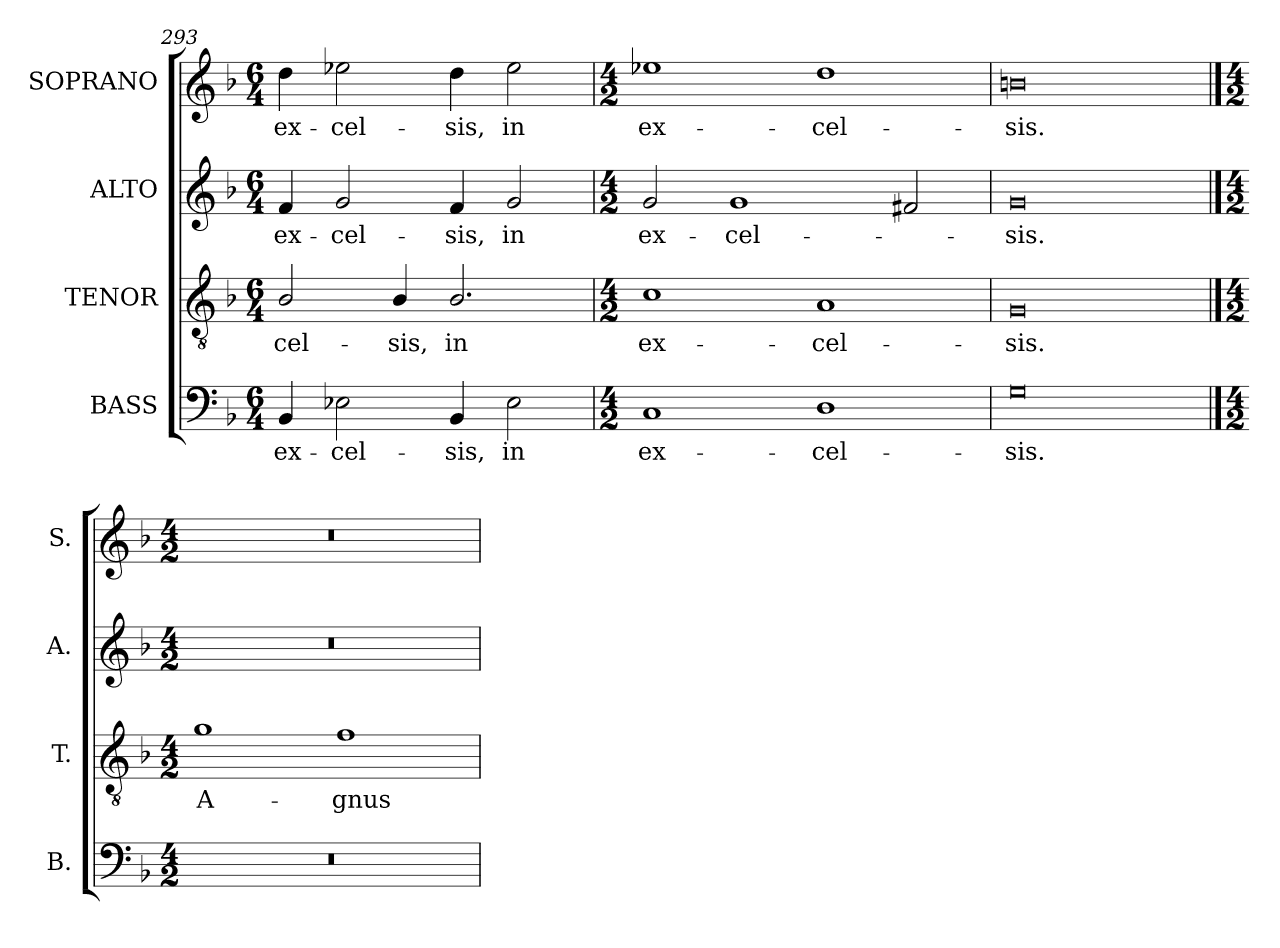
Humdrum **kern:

**kern	**text	**kern	**text	**kern	**text	**kern	**text
*part4	*part4	*part3	*part3	*part2	*part2	*part1	*part1
*staff4	*staff4	*staff3	*staff3	*staff2	*staff2	*staff1	*staff1
*I"BASS	*	*I"TENOR	*	*I"ALTO	*	*I"SOPRANO	*
*I'B.	*	*I'T.	*	*I'A.	*	*I'S.	*
*clefF4	*	*clefGv2	*	*clefG2	*	*clefG2	*
*	*	*ITrd7c12	*	*	*	*	*
*k[b-]	*	*k[b-]	*	*k[b-]	*	*k[b-]	*
*F:	*	*F:	*	*F:	*	*F:	*
*M6/4	*	*M6/4	*	*M6/4	*	*M6/4	*
=293	=293	=293	=293	=293	=293	=293	=293
!	!LO:LY:b:color=#000000	!	!	!	!	!	!
!	!	!	!LO:LY:b:color=#000000	!	!	!	!
!	!	!	!	!	!LO:LY:b:color=#000000	!	!
!	!	!	!	!	!	!	!LO:LY:b:color=#000000
4BB-i/	ex-	2BB-i/	-cel-	4fi/	ex-	4ddi\	ex-
!	!LO:LY:b:color=#000000	!	!	!	!	!	!
!	!	!	!	!	!LO:LY:b:color=#000000	!	!
!	!	!	!	!	!	!	!LO:LY:b:color=#000000
2E-Xi\	-cel-	.	.	2gi/	-cel-	2ee-Xi\	-cel-
!	!	!	!LO:LY:b:color=#000000	!	!	!	!
.	.	4BB-i/	-sis,	.	.	.	.
!	!LO:LY:b:color=#000000	!	!	!	!	!	!
!	!	!	!LO:LY:b:color=#000000	!	!	!	!
!	!	!	!	!	!LO:LY:b:color=#000000	!	!
!	!	!	!	!	!	!	!LO:LY:b:color=#000000
4BB-i/	-sis,	2.BB-i/	in	4fi/	-sis,	4ddi\	-sis,
!	!LO:LY:b:color=#000000	!	!	!	!	!	!
!	!	!	!	!	!LO:LY:b:color=#000000	!	!
!	!	!	!	!	!	!	!LO:LY:b:color=#000000
2E-i\	in	.	.	2gi/	in	2ee-i\	in
=294	=294	=294	=294	=294	=294	=294	=294
*M4/2	*	*M4/2	*	*M4/2	*	*M4/2	*
!	!LO:LY:b:color=#000000	!	!	!	!	!	!
!	!	!	!LO:LY:b:color=#000000	!	!	!	!
!	!	!	!	!	!LO:LY:b:color=#000000	!	!
!	!	!	!	!	!	!	!LO:LY:b:color=#000000
1Ci	ex-	1Ci	ex-	2gi/	ex-	1ee-Xi	ex-
!	!	!	!	!	!LO:LY:b:color=#000000	!	!
.	.	.	.	1gi	-cel-	.	.
!	!LO:LY:b:color=#000000	!	!	!	!	!	!
!	!	!	!LO:LY:b:color=#000000	!	!	!	!
!	!	!	!	!	!	!	!LO:LY:b:color=#000000
1Di	-cel-	1AAi	-cel-	.	.	1ddi	-cel-
.	.	.	.	2f#Xi/	.	.	.
=295	=295	=295	=295	=295	=295	=295	=295
!	!LO:LY:b:color=#000000	!	!	!	!	!	!
!	!	!	!LO:LY:b:color=#000000	!	!	!	!
!	!	!	!	!	!LO:LY:b:color=#000000	!	!
!	!	!	!	!	!	!	!LO:LY:b:color=#000000
0Gi	-sis.	0GGi	-sis.	0gi	-sis.	0bni	-sis.
!!LO:PB:g=z
==296	==296	==296	==296	==296	==296	==296	==296
*M4/2	*	*M4/2	*	*M4/2	*	*M4/2	*
!LO:N:vis=1	!	!	!	!	!	!	!
!	!	!	!LO:LY:b:color=#000000	!LO:N:vis=1	!	!LO:N:vis=1	!
0r	.	1Gi	A-	0r	.	0r	.
!	!	!	!LO:LY:b:color=#000000	!	!	!	!
.	.	1Fi	-gnus	.	.	.	.
=	=	=	=	=	=	=	=
*-	*-	*-	*-	*-	*-	*-	*-
